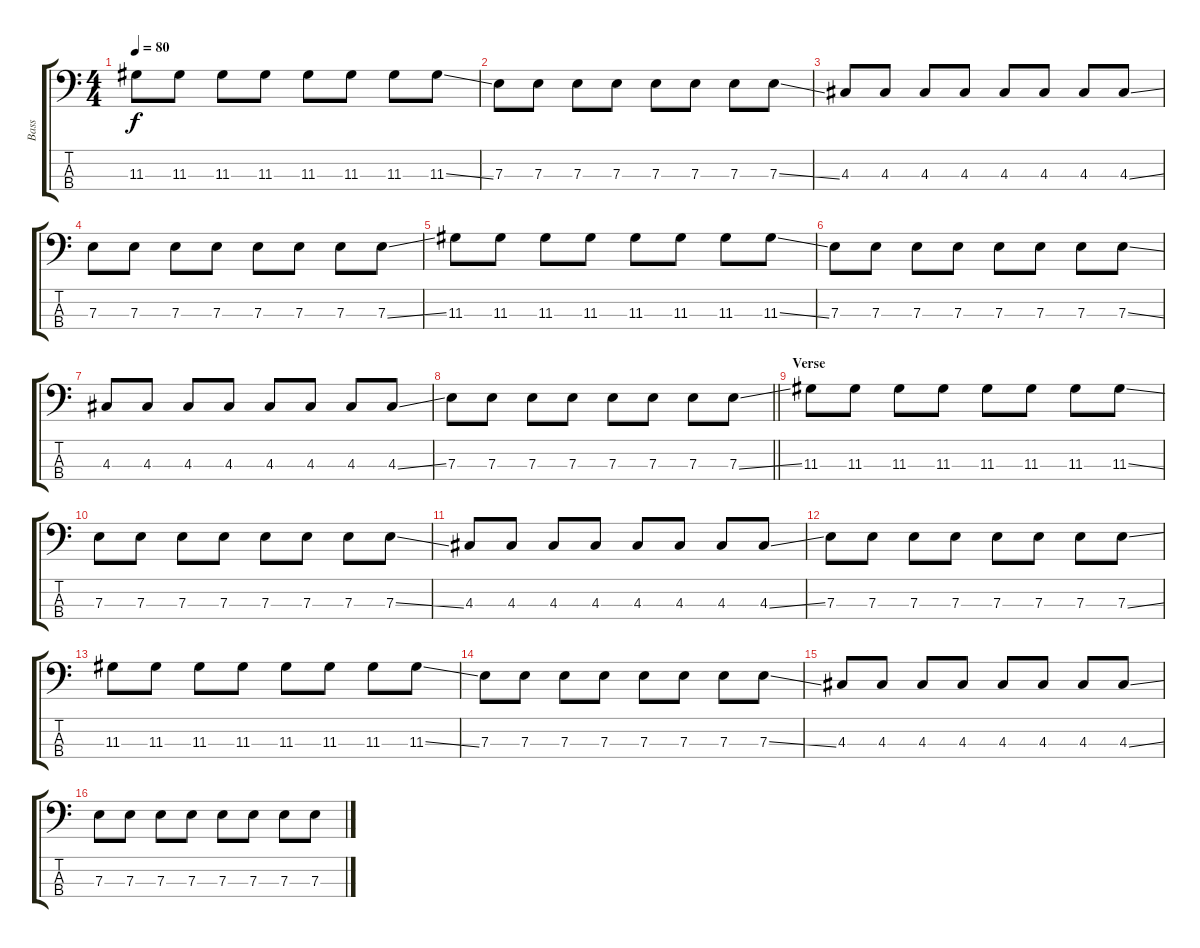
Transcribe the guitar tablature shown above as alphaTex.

\track ("Bass" "Bass") {instrument electricbassfinger}
\staff {score tabs}
\tuning (G2 D2 A1 E1) {hide}
\ts (4 4)
\tempo 80
\clef f4
\ks c
11.3.8{dy f} 11.3.8 11.3.8 11.3.8 11.3.8 11.3.8 11.3.8 11.3{ss}.8 |
7.3.8 7.3.8 7.3.8 7.3.8 7.3.8 7.3.8 7.3.8 7.3{ss}.8 |
4.3.8 4.3.8 4.3.8 4.3.8 4.3.8 4.3.8 4.3.8 4.3{ss}.8 |
7.3.8 7.3.8 7.3.8 7.3.8 7.3.8 7.3.8 7.3.8 7.3{ss}.8 |
11.3.8 11.3.8 11.3.8 11.3.8 11.3.8 11.3.8 11.3.8 11.3{ss}.8 |
7.3.8 7.3.8 7.3.8 7.3.8 7.3.8 7.3.8 7.3.8 7.3{ss}.8 |
4.3.8 4.3.8 4.3.8 4.3.8 4.3.8 4.3.8 4.3.8 4.3{ss}.8 |
\barLineRight lightlight
7.3.8 7.3.8 7.3.8 7.3.8 7.3.8 7.3.8 7.3.8 7.3{ss}.8 |
\section ("" "Verse")
11.3.8 11.3.8 11.3.8 11.3.8 11.3.8 11.3.8 11.3.8 11.3{ss}.8 |
7.3.8 7.3.8 7.3.8 7.3.8 7.3.8 7.3.8 7.3.8 7.3{ss}.8 |
4.3.8 4.3.8 4.3.8 4.3.8 4.3.8 4.3.8 4.3.8 4.3{ss}.8 |
7.3.8 7.3.8 7.3.8 7.3.8 7.3.8 7.3.8 7.3.8 7.3{ss}.8 |
11.3.8 11.3.8 11.3.8 11.3.8 11.3.8 11.3.8 11.3.8 11.3{ss}.8 |
7.3.8 7.3.8 7.3.8 7.3.8 7.3.8 7.3.8 7.3.8 7.3{ss}.8 |
4.3.8 4.3.8 4.3.8 4.3.8 4.3.8 4.3.8 4.3.8 4.3{ss}.8 |
7.3.8 7.3.8 7.3.8 7.3.8 7.3.8 7.3.8 7.3.8 7.3{ss}.8
